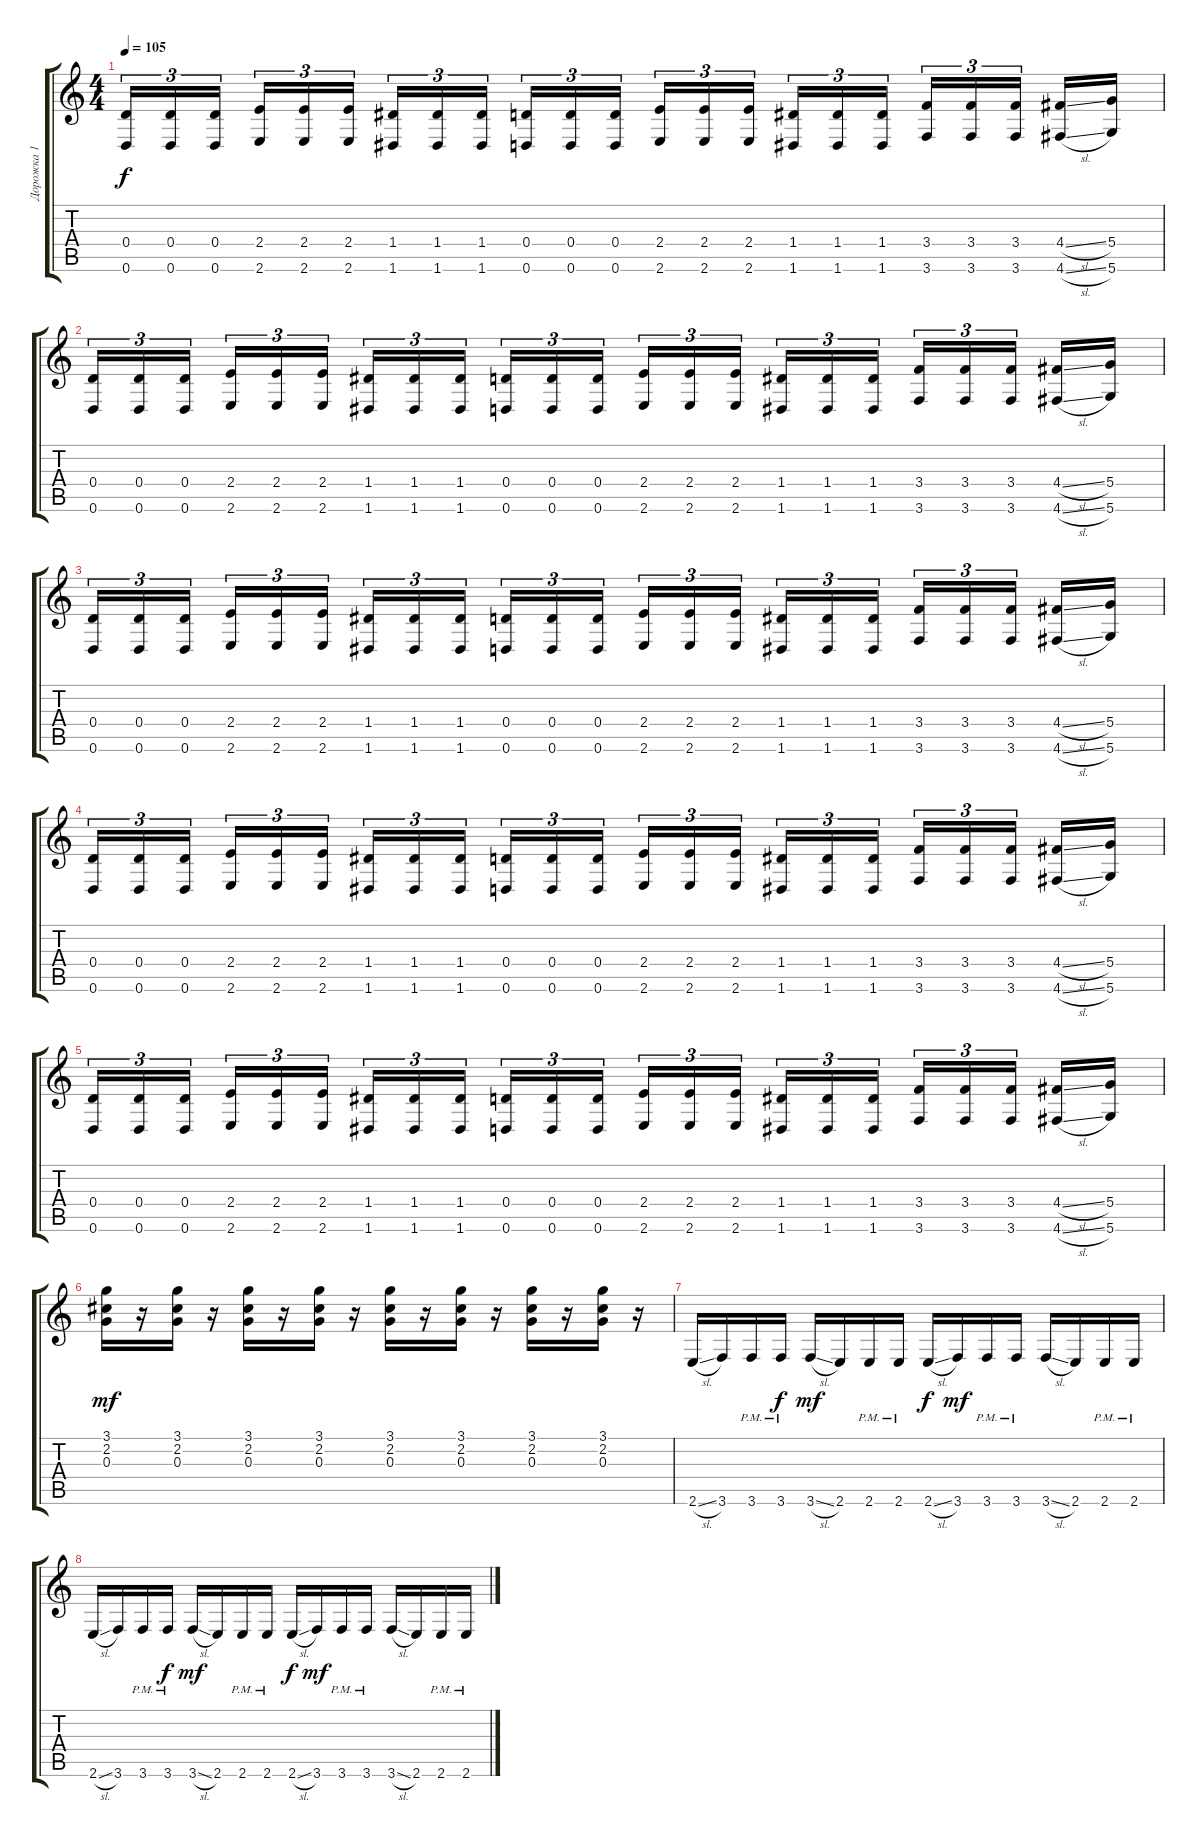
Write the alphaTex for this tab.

\track ("Дорожка 1" "Дорожка 1") {instrument overdrivenguitar}
\staff {score tabs}
\tuning (E4 B3 G3 D3 A2 D2) {hide}
\ts (4 4)
\tempo 105
\clef g2
\ks c
(0.4 0.6).16{tu (3 2) dy f} (0.4 0.6).16{tu (3 2)} (0.4 0.6).16{tu (3 2) beam splitsecondary} (2.4 2.6).16{tu (3 2)} (2.4 2.6).16{tu (3 2)} (2.4 2.6).16{tu (3 2)} (1.4 1.6).16{tu (3 2)} (1.4 1.6).16{tu (3 2)} (1.4 1.6).16{tu (3 2) beam splitsecondary} (0.4 0.6).16{tu (3 2)} (0.4 0.6).16{tu (3 2)} (0.4 0.6).16{tu (3 2)} (2.4 2.6).16{tu (3 2)} (2.4 2.6).16{tu (3 2)} (2.4 2.6).16{tu (3 2) beam splitsecondary} (1.4 1.6).16{tu (3 2)} (1.4 1.6).16{tu (3 2)} (1.4 1.6).16{tu (3 2)} (3.4 3.6).16{tu (3 2)} (3.4 3.6).16{tu (3 2)} (3.4 3.6).16{tu (3 2) beam splitsecondary} (4.4{sl} 4.6{sl}).16 (5.4 5.6).16 |
(0.4 0.6).16{tu (3 2)} (0.4 0.6).16{tu (3 2)} (0.4 0.6).16{tu (3 2) beam splitsecondary} (2.4 2.6).16{tu (3 2)} (2.4 2.6).16{tu (3 2)} (2.4 2.6).16{tu (3 2)} (1.4 1.6).16{tu (3 2)} (1.4 1.6).16{tu (3 2)} (1.4 1.6).16{tu (3 2) beam splitsecondary} (0.4 0.6).16{tu (3 2)} (0.4 0.6).16{tu (3 2)} (0.4 0.6).16{tu (3 2)} (2.4 2.6).16{tu (3 2)} (2.4 2.6).16{tu (3 2)} (2.4 2.6).16{tu (3 2) beam splitsecondary} (1.4 1.6).16{tu (3 2)} (1.4 1.6).16{tu (3 2)} (1.4 1.6).16{tu (3 2)} (3.4 3.6).16{tu (3 2)} (3.4 3.6).16{tu (3 2)} (3.4 3.6).16{tu (3 2) beam splitsecondary} (4.4{sl} 4.6{sl}).16 (5.4 5.6).16 |
(0.4 0.6).16{tu (3 2)} (0.4 0.6).16{tu (3 2)} (0.4 0.6).16{tu (3 2) beam splitsecondary} (2.4 2.6).16{tu (3 2)} (2.4 2.6).16{tu (3 2)} (2.4 2.6).16{tu (3 2)} (1.4 1.6).16{tu (3 2)} (1.4 1.6).16{tu (3 2)} (1.4 1.6).16{tu (3 2) beam splitsecondary} (0.4 0.6).16{tu (3 2)} (0.4 0.6).16{tu (3 2)} (0.4 0.6).16{tu (3 2)} (2.4 2.6).16{tu (3 2)} (2.4 2.6).16{tu (3 2)} (2.4 2.6).16{tu (3 2) beam splitsecondary} (1.4 1.6).16{tu (3 2)} (1.4 1.6).16{tu (3 2)} (1.4 1.6).16{tu (3 2)} (3.4 3.6).16{tu (3 2)} (3.4 3.6).16{tu (3 2)} (3.4 3.6).16{tu (3 2) beam splitsecondary} (4.4{sl} 4.6{sl}).16 (5.4 5.6).16 |
(0.4 0.6).16{tu (3 2)} (0.4 0.6).16{tu (3 2)} (0.4 0.6).16{tu (3 2) beam splitsecondary} (2.4 2.6).16{tu (3 2)} (2.4 2.6).16{tu (3 2)} (2.4 2.6).16{tu (3 2)} (1.4 1.6).16{tu (3 2)} (1.4 1.6).16{tu (3 2)} (1.4 1.6).16{tu (3 2) beam splitsecondary} (0.4 0.6).16{tu (3 2)} (0.4 0.6).16{tu (3 2)} (0.4 0.6).16{tu (3 2)} (2.4 2.6).16{tu (3 2)} (2.4 2.6).16{tu (3 2)} (2.4 2.6).16{tu (3 2) beam splitsecondary} (1.4 1.6).16{tu (3 2)} (1.4 1.6).16{tu (3 2)} (1.4 1.6).16{tu (3 2)} (3.4 3.6).16{tu (3 2)} (3.4 3.6).16{tu (3 2)} (3.4 3.6).16{tu (3 2) beam splitsecondary} (4.4{sl} 4.6{sl}).16 (5.4 5.6).16 |
(0.4 0.6).16{tu (3 2)} (0.4 0.6).16{tu (3 2)} (0.4 0.6).16{tu (3 2) beam splitsecondary} (2.4 2.6).16{tu (3 2)} (2.4 2.6).16{tu (3 2)} (2.4 2.6).16{tu (3 2)} (1.4 1.6).16{tu (3 2)} (1.4 1.6).16{tu (3 2)} (1.4 1.6).16{tu (3 2) beam splitsecondary} (0.4 0.6).16{tu (3 2)} (0.4 0.6).16{tu (3 2)} (0.4 0.6).16{tu (3 2)} (2.4 2.6).16{tu (3 2)} (2.4 2.6).16{tu (3 2)} (2.4 2.6).16{tu (3 2) beam splitsecondary} (1.4 1.6).16{tu (3 2)} (1.4 1.6).16{tu (3 2)} (1.4 1.6).16{tu (3 2)} (3.4 3.6).16{tu (3 2)} (3.4 3.6).16{tu (3 2)} (3.4 3.6).16{tu (3 2) beam splitsecondary} (4.4{sl} 4.6{sl}).16 (5.4 5.6).16 |
(3.1 2.2 0.3).16{dy mf} r.16 (3.1 2.2 0.3).16 r.16 (3.1 2.2 0.3).16 r.16 (3.1 2.2 0.3).16 r.16 (3.1 2.2 0.3).16 r.16 (3.1 2.2 0.3).16 r.16 (3.1 2.2 0.3).16 r.16 (3.1 2.2 0.3).16 r.16 |
2.6{sl}.16 3.6.16 3.6{pm}.16 3.6{pm}.16{dy f} 3.6{sl}.16{dy mf} 2.6.16 2.6{pm}.16 2.6{pm}.16 2.6{sl}.16{dy f} 3.6.16{dy mf} 3.6{pm}.16 3.6{pm}.16 3.6{sl}.16 2.6.16 2.6{pm}.16 2.6{pm}.16 |
2.6{sl}.16 3.6.16 3.6{pm}.16 3.6{pm}.16{dy f} 3.6{sl}.16{dy mf} 2.6.16 2.6{pm}.16 2.6{pm}.16 2.6{sl}.16{dy f} 3.6.16{dy mf} 3.6{pm}.16 3.6{pm}.16 3.6{sl}.16 2.6.16 2.6{pm}.16 2.6{pm}.16
